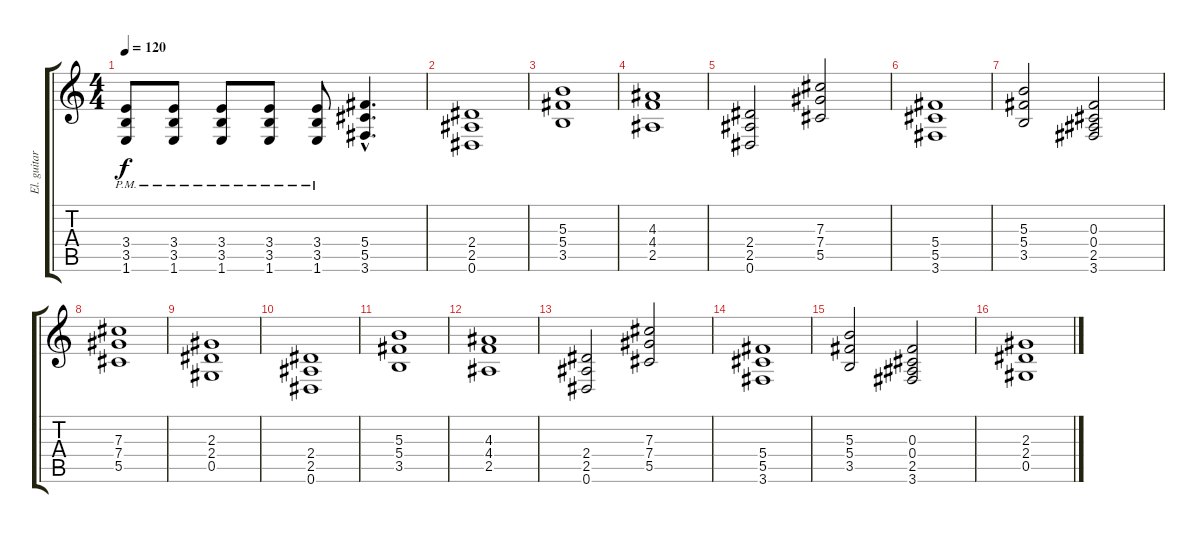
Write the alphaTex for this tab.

\track ("El. guitar" "El. guitar") {instrument distortionguitar}
\staff {score tabs}
\tuning (Eb4 Bb3 Gb3 Db3 Ab2 Eb2) {hide}
\ts (4 4)
\tempo 120
\clef g2
\ks c
(3.4{pm} 3.5{pm} 1.6{pm}).8{dy f} (3.4{pm} 3.5{pm} 1.6{pm}).8 (3.4{pm} 3.5{pm} 1.6{pm}).8 (3.4{pm} 3.5{pm} 1.6{pm}).8 (3.4{pm} 3.5{pm} 1.6{pm}).8 (5.4{hac} 5.5{hac} 3.6{hac}).4{d} |
(2.4 2.5 0.6).1 |
(5.3 5.4 3.5).1 |
(4.3 4.4 2.5).1 |
(2.4 2.5 0.6).2 (7.3 7.4 5.5).2 |
(5.4 5.5 3.6).1 |
(5.3 5.4 3.5).2 (0.3 0.4 2.5 3.6).2 |
(7.3 7.4 5.5).1 |
(2.3 2.4 0.5).1 |
(2.4 2.5 0.6).1 |
(5.3 5.4 3.5).1 |
(4.3 4.4 2.5).1 |
(2.4 2.5 0.6).2 (7.3 7.4 5.5).2 |
(5.4 5.5 3.6).1 |
(5.3 5.4 3.5).2 (0.3 0.4 2.5 3.6).2 |
(2.3 2.4 0.5).1{volume 0}
